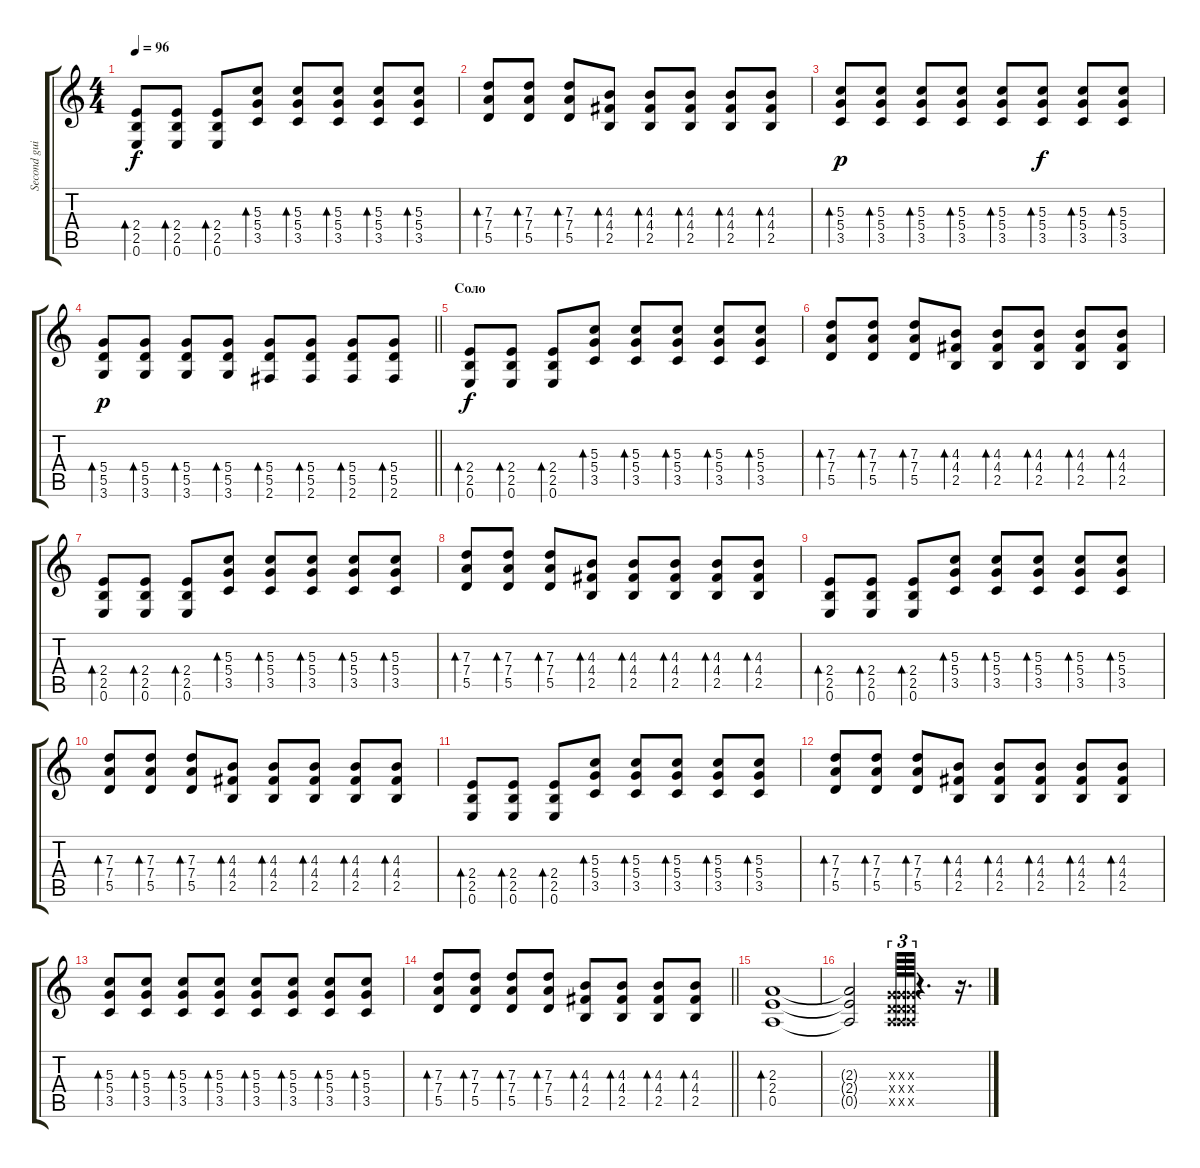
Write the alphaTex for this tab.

\track ("Second guitar" "Second gui") {instrument overdrivenguitar}
\staff {score tabs}
\tuning (E4 B3 G3 D3 A2 E2) {hide}
\ts (4 4)
\tempo 96
\clef g2
\ks c
(2.4 2.5 0.6).8{bd 120 dy f} (2.4 2.5 0.6).8{bd 120} (2.4 2.5 0.6).8{bd 120} (5.3 5.4 3.5).8{bd 120} (5.3 5.4 3.5).8{bd 120} (5.3 5.4 3.5).8{bd 120} (5.3 5.4 3.5).8{bd 120} (5.3 5.4 3.5).8{bd 120} |
(7.3 7.4 5.5).8{bd 120} (7.3 7.4 5.5).8{bd 120} (7.3 7.4 5.5).8{bd 120} (4.3 4.4 2.5).8{bd 120} (4.3 4.4 2.5).8{bd 120} (4.3 4.4 2.5).8{bd 120} (4.3 4.4 2.5).8{bd 120} (4.3 4.4 2.5).8{bd 120} |
(5.3 5.4 3.5).8{bd 120 dy p} (5.3 5.4 3.5).8{bd 120} (5.3 5.4 3.5).8{bd 120} (5.3 5.4 3.5).8{bd 120} (5.3 5.4 3.5).8{bd 120} (5.3 5.4 3.5).8{bd 120 dy f} (5.3 5.4 3.5).8{bd 120} (5.3 5.4 3.5).8{bd 120} |
\barLineRight lightlight
(5.4 5.5 3.6).8{bd 120 dy p} (5.4 5.5 3.6).8{bd 120} (5.4 5.5 3.6).8{bd 120} (5.4 5.5 3.6).8{bd 120} (5.4 5.5 2.6).8{bd 120} (5.4 5.5 2.6).8{bd 120} (5.4 5.5 2.6).8{bd 120} (5.4 5.5 2.6).8{bd 120} |
\section ("" "Соло")
(2.4 2.5 0.6).8{bd 120 dy f} (2.4 2.5 0.6).8{bd 120} (2.4 2.5 0.6).8{bd 120} (5.3 5.4 3.5).8{bd 120} (5.3 5.4 3.5).8{bd 120} (5.3 5.4 3.5).8{bd 120} (5.3 5.4 3.5).8{bd 120} (5.3 5.4 3.5).8{bd 120} |
(7.3 7.4 5.5).8{bd 120} (7.3 7.4 5.5).8{bd 120} (7.3 7.4 5.5).8{bd 120} (4.3 4.4 2.5).8{bd 120} (4.3 4.4 2.5).8{bd 120} (4.3 4.4 2.5).8{bd 120} (4.3 4.4 2.5).8{bd 120} (4.3 4.4 2.5).8{bd 120} |
(2.4 2.5 0.6).8{bd 120} (2.4 2.5 0.6).8{bd 120} (2.4 2.5 0.6).8{bd 120} (5.3 5.4 3.5).8{bd 120} (5.3 5.4 3.5).8{bd 120} (5.3 5.4 3.5).8{bd 120} (5.3 5.4 3.5).8{bd 120} (5.3 5.4 3.5).8{bd 120} |
(7.3 7.4 5.5).8{bd 120} (7.3 7.4 5.5).8{bd 120} (7.3 7.4 5.5).8{bd 120} (4.3 4.4 2.5).8{bd 120} (4.3 4.4 2.5).8{bd 120} (4.3 4.4 2.5).8{bd 120} (4.3 4.4 2.5).8{bd 120} (4.3 4.4 2.5).8{bd 120} |
(2.4 2.5 0.6).8{bd 120} (2.4 2.5 0.6).8{bd 120} (2.4 2.5 0.6).8{bd 120} (5.3 5.4 3.5).8{bd 120} (5.3 5.4 3.5).8{bd 120} (5.3 5.4 3.5).8{bd 120} (5.3 5.4 3.5).8{bd 120} (5.3 5.4 3.5).8{bd 120} |
(7.3 7.4 5.5).8{bd 120} (7.3 7.4 5.5).8{bd 120} (7.3 7.4 5.5).8{bd 120} (4.3 4.4 2.5).8{bd 120} (4.3 4.4 2.5).8{bd 120} (4.3 4.4 2.5).8{bd 120} (4.3 4.4 2.5).8{bd 120} (4.3 4.4 2.5).8{bd 120} |
(2.4 2.5 0.6).8{bd 120} (2.4 2.5 0.6).8{bd 120} (2.4 2.5 0.6).8{bd 120} (5.3 5.4 3.5).8{bd 120} (5.3 5.4 3.5).8{bd 120} (5.3 5.4 3.5).8{bd 120} (5.3 5.4 3.5).8{bd 120} (5.3 5.4 3.5).8{bd 120} |
(7.3 7.4 5.5).8{bd 120} (7.3 7.4 5.5).8{bd 120} (7.3 7.4 5.5).8{bd 120} (4.3 4.4 2.5).8{bd 120} (4.3 4.4 2.5).8{bd 120} (4.3 4.4 2.5).8{bd 120} (4.3 4.4 2.5).8{bd 120} (4.3 4.4 2.5).8{bd 120} |
(5.3 5.4 3.5).8{bd 120} (5.3 5.4 3.5).8{bd 120} (5.3 5.4 3.5).8{bd 120} (5.3 5.4 3.5).8{bd 120} (5.3 5.4 3.5).8{bd 120} (5.3 5.4 3.5).8{bd 120} (5.3 5.4 3.5).8{bd 120} (5.3 5.4 3.5).8{bd 120} |
\barLineRight lightlight
(7.3 7.4 5.5).8{bd 120} (7.3 7.4 5.5).8{bd 120} (7.3 7.4 5.5).8{bd 120} (7.3 7.4 5.5).8{bd 120} (4.3 4.4 2.5).8{bd 120} (4.3 4.4 2.5).8{bd 120} (4.3 4.4 2.5).8{bd 120} (4.3 4.4 2.5).8{bd 120} |
(2.3 2.4 0.5).1{bd 120} |
(2.3{t} 2.4{t} 0.5{t}).2 (0.3{x} 0.4{x} 0.5{x}).64{tu (3 2)} (0.3{x} 0.4{x} 0.5{x}).64{tu (3 2)} (0.3{x} 0.4{x} 0.5{x}).64{tu (3 2)} r.4{d} r.16{d}
